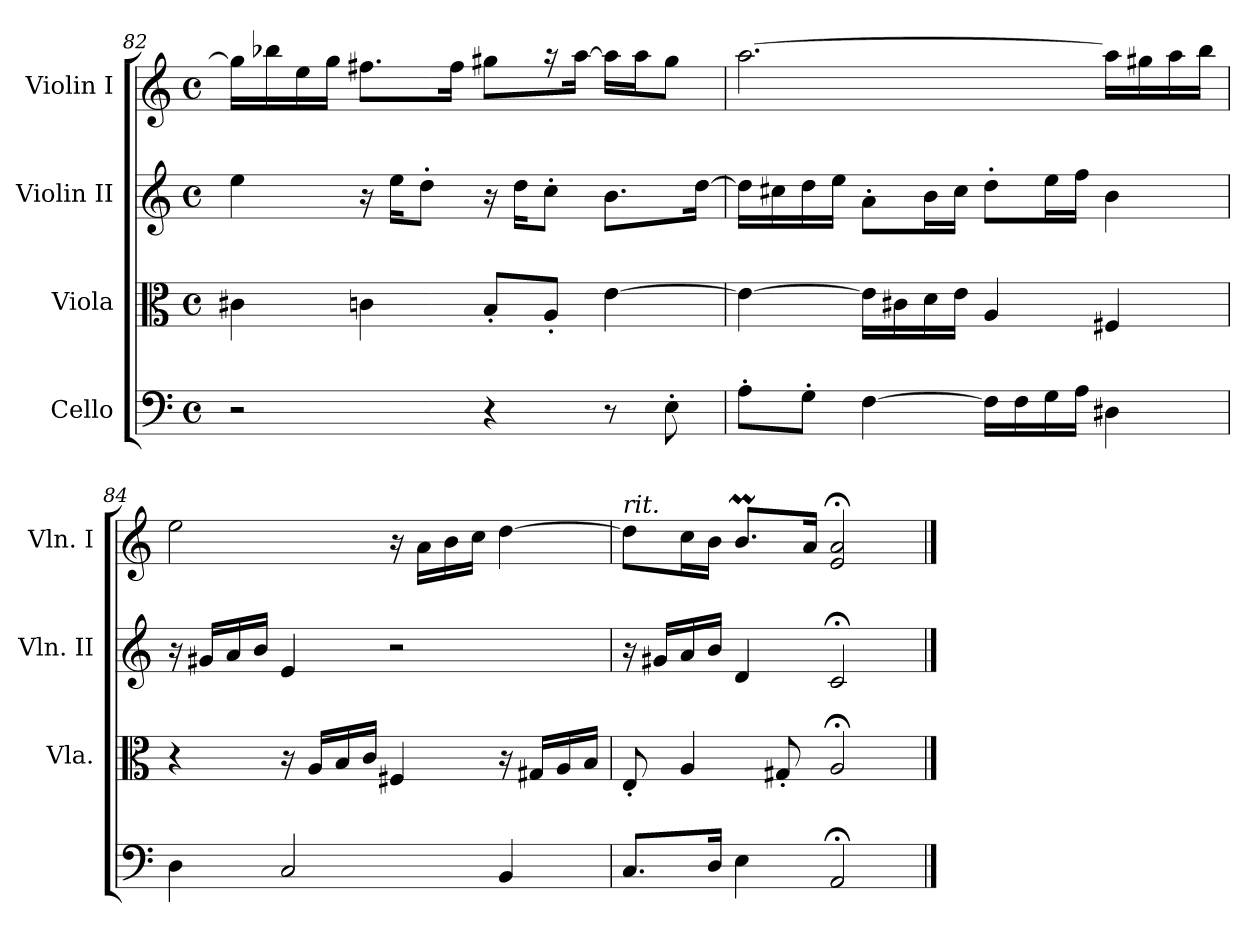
**kern	**kern	**kern	**kern
*part4	*part3	*part2	*part1
*staff4	*staff3	*staff2	*staff1
*I"Cello	*I"Viola	*I"Violin II	*I"Violin I
*	*I'Vla.	*I'Vln. II	*I'Vln. I
!!LO:PB:g=z
*clefF4	*clefC3	*clefG2	*clefG2
*k[]	*k[]	*k[]	*k[]
*M4/4	*M4/4	*M4/4	*M4/4
*met(c)	*met(c)	*met(c)	*met(c)
=82	=82	=82	=82
2r	4c#X\	4ee\	16gg\LL]
.	.	.	16bb-X\
.	.	.	16ee\
.	.	.	16gg\JJ
.	4cn\	16r	8.ff#X\L
.	.	16ee\KL	.
.	.	8dd'\J	.
.	.	.	16ff#\Jk
4r	8B'/L	16r	8gg#X\L
.	.	16dd\KL	.
.	8A'/J	8cc'\J	16r
.	.	.	[16aa\Jk
8r	[4e\	8.b\L	16aa\LL]
.	.	.	16aa\J
8E'\	.	.	8gg#\J
.	.	[16dd\Jk	.
=83	=83	=83	=83
8A'\L	4e\_	16dd\LL]	[2.aa\
.	.	16cc#X\	.
8G'\J	.	16dd\	.
.	.	16ee\JJ	.
[4F\	16e\LL]	8a'\L	.
.	16c#X\	.	.
.	16d\	16b\L	.
.	16e\JJ	16cc#\JJ	.
16F\LL]	4A/	8dd'\L	.
16F\	.	.	.
16G\	.	16ee\L	.
16A\JJ	.	16ff\JJ	.
4D#X\	4F#X/	4b\	16aa\LL]
.	.	.	16gg#X\
.	.	.	16aa\
.	.	.	16bb\JJ
!!LO:LB:g=z
=84	=84	=84	=84
4D\	4r	16r	2ee\
.	.	16g#X/LL	.
.	.	16a/	.
.	.	16b/JJ	.
2C/	16r	4e/	.
.	16A/LL	.	.
.	16B/	.	.
.	16c/JJ	.	.
*	*	*	*MM110
.	4F#X/	2r	16r
.	.	.	16a\LL
.	.	.	16b\
.	.	.	16cc\JJ
*	*	*	*MM100
4BB/	16r	.	[4dd\
.	16G#X/LL	.	.
.	16A/	.	.
.	16B/JJ	.	.
=85	=85	=85	=85
*	*	*	*MM80
!	!	!	!LO:TX:a:i:t=rit.
8.C/L	8E'/	16r	8dd\L]
.	.	16g#X/LL	.
*	*	*	*MM70
.	4A/	16a/	16cc\L
16D/Jk	.	16b/JJ	16b\JJ
*	*	*	*MM60
4E\	.	4d/	8.bm/L
.	8G#X'/	.	.
.	.	.	16a/Jk
2AA;</	2A;</	2c;</	2e/;< 2a/;<
==	==	==	==
*-	*-	*-	*-
